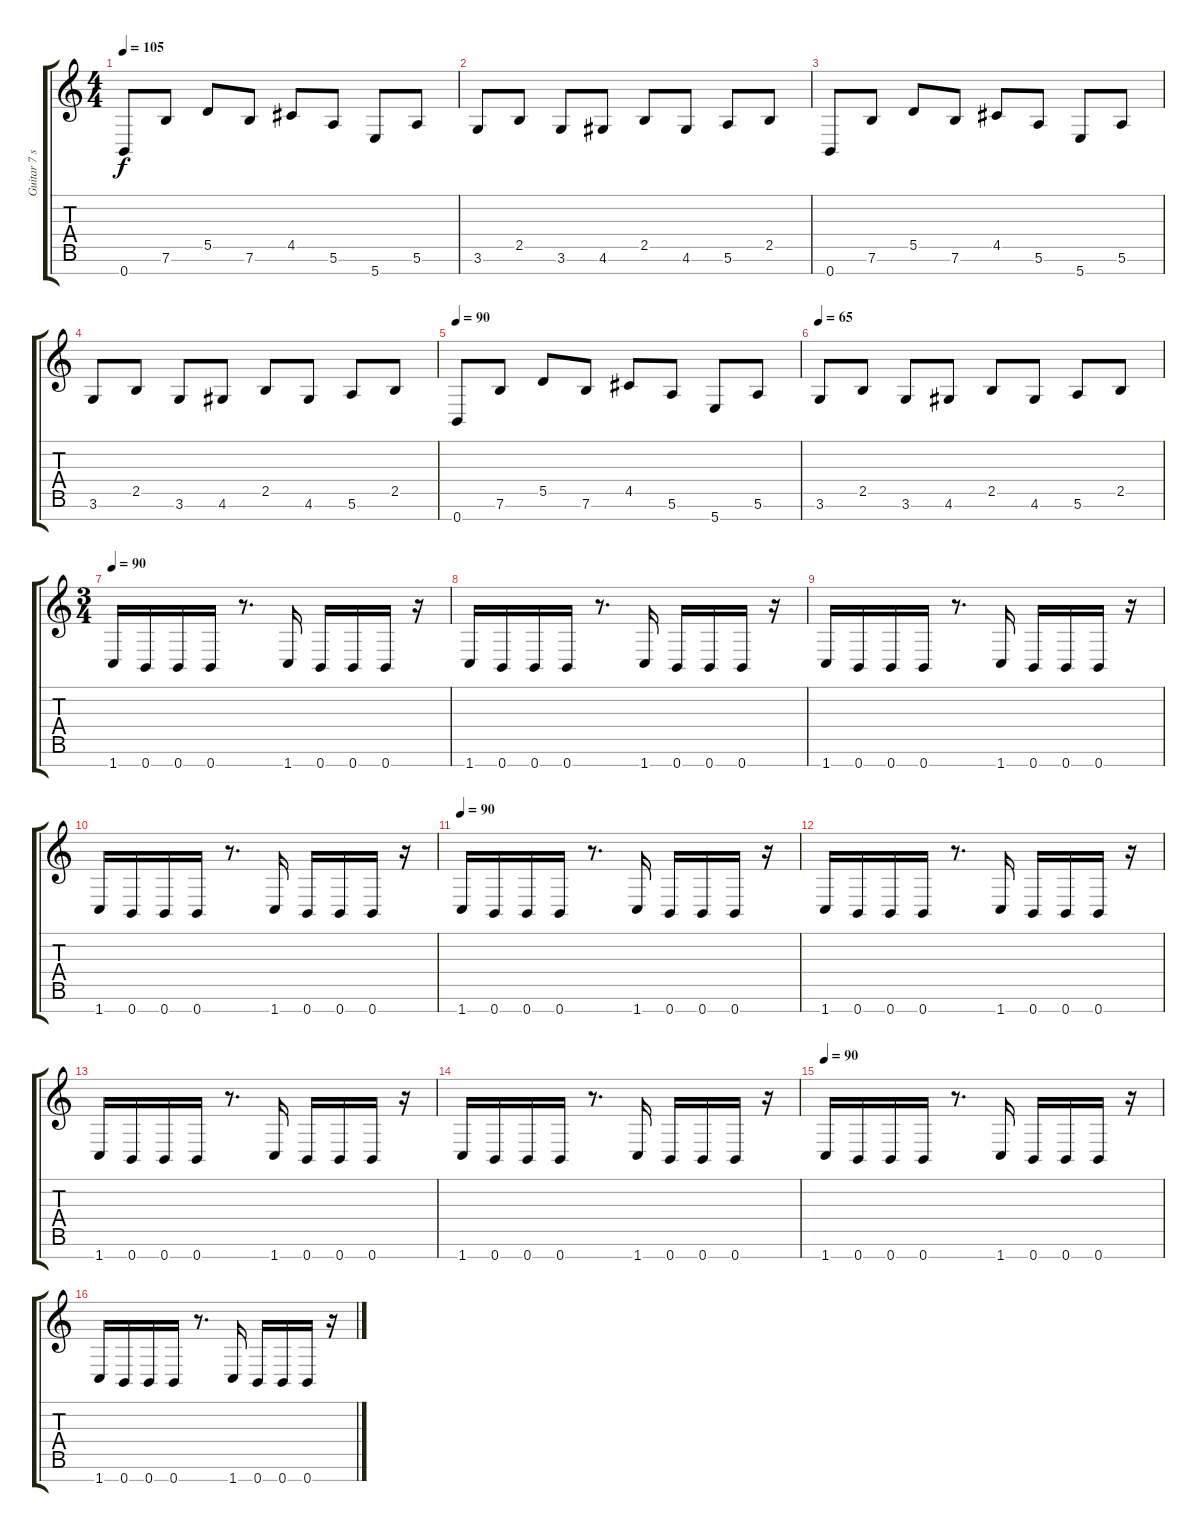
\track ("Guitar 7 strings" "Guitar 7 s") {instrument distortionguitar}
\staff {score tabs}
\tuning (E4 B3 G3 D3 A2 E2 B1) {hide}
\ts (4 4)
\tempo 105
\clef g2
\ks c
0.7.8{dy f} 7.6.8 5.5.8 7.6.8 4.5.8 5.6.8 5.7.8 5.6.8 |
3.6.8 2.5.8 3.6.8 4.6.8 2.5.8 4.6.8 5.6.8 2.5.8 |
0.7.8 7.6.8 5.5.8 7.6.8 4.5.8 5.6.8 5.7.8 5.6.8 |
3.6.8 2.5.8 3.6.8 4.6.8 2.5.8 4.6.8 5.6.8 2.5.8 |
\tempo 90
0.7.8 7.6.8 5.5.8 7.6.8 4.5.8 5.6.8 5.7.8 5.6.8 |
\tempo 65
3.6.8 2.5.8 3.6.8 4.6.8 2.5.8 4.6.8 5.6.8 2.5.8 |
\ts (3 4)
\tempo 90
1.7.16 0.7.16 0.7.16 0.7.16 r.8{d} 1.7.16 0.7.16 0.7.16 0.7.16 r.16 |
1.7.16 0.7.16 0.7.16 0.7.16 r.8{d} 1.7.16 0.7.16 0.7.16 0.7.16 r.16 |
1.7.16 0.7.16 0.7.16 0.7.16 r.8{d} 1.7.16 0.7.16 0.7.16 0.7.16 r.16 |
1.7.16 0.7.16 0.7.16 0.7.16 r.8{d} 1.7.16 0.7.16 0.7.16 0.7.16 r.16 |
\tempo 90
1.7.16 0.7.16 0.7.16 0.7.16 r.8{d} 1.7.16 0.7.16 0.7.16 0.7.16 r.16 |
1.7.16 0.7.16 0.7.16 0.7.16 r.8{d} 1.7.16 0.7.16 0.7.16 0.7.16 r.16 |
1.7.16 0.7.16 0.7.16 0.7.16 r.8{d} 1.7.16 0.7.16 0.7.16 0.7.16 r.16 |
1.7.16 0.7.16 0.7.16 0.7.16 r.8{d} 1.7.16 0.7.16 0.7.16 0.7.16 r.16 |
\tempo 90
1.7.16 0.7.16 0.7.16 0.7.16 r.8{d} 1.7.16 0.7.16 0.7.16 0.7.16 r.16 |
1.7.16 0.7.16 0.7.16 0.7.16 r.8{d} 1.7.16 0.7.16 0.7.16 0.7.16 r.16
